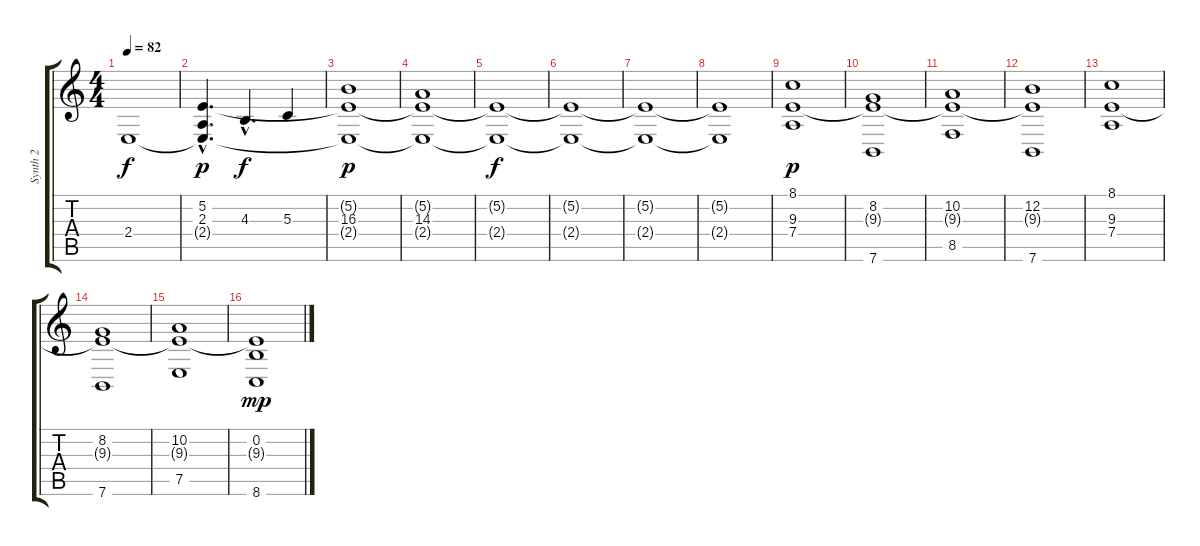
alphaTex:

\track ("Synth 2" "Synth 2") {instrument pad2warm}
\staff {score tabs}
\tuning (E4 B3 G3 D3 A2 E2) {hide}
\ts (4 4)
\tempo 82
\clef g2
\ks c
2.4{t}.1{dy f} |
(5.2 2.3{hac} 2.4{t}).4{d dy p} 4.3{hac}.4{d dy f} 5.3.4 |
(5.2{t} 16.3 2.4{t}).1{dy p} |
(5.2{t} 14.3 2.4{t}).1 |
(5.2{t} 2.4{t}).1{dy f} |
(5.2{t} 2.4{t}).1 |
(5.2{t} 2.4{t}).1 |
(5.2{t} 2.4{t}).1 |
(8.1 9.3 7.4).1{dy p} |
(8.2 9.3{t} 7.6).1 |
(10.2 9.3{t} 8.5).1 |
(12.2 9.3{t} 7.6).1 |
(8.1 9.3 7.4).1 |
(8.2 9.3{t} 7.6).1 |
(10.2 9.3{t} 7.5).1 |
(0.2 9.3{t} 8.6).1{dy mp}
